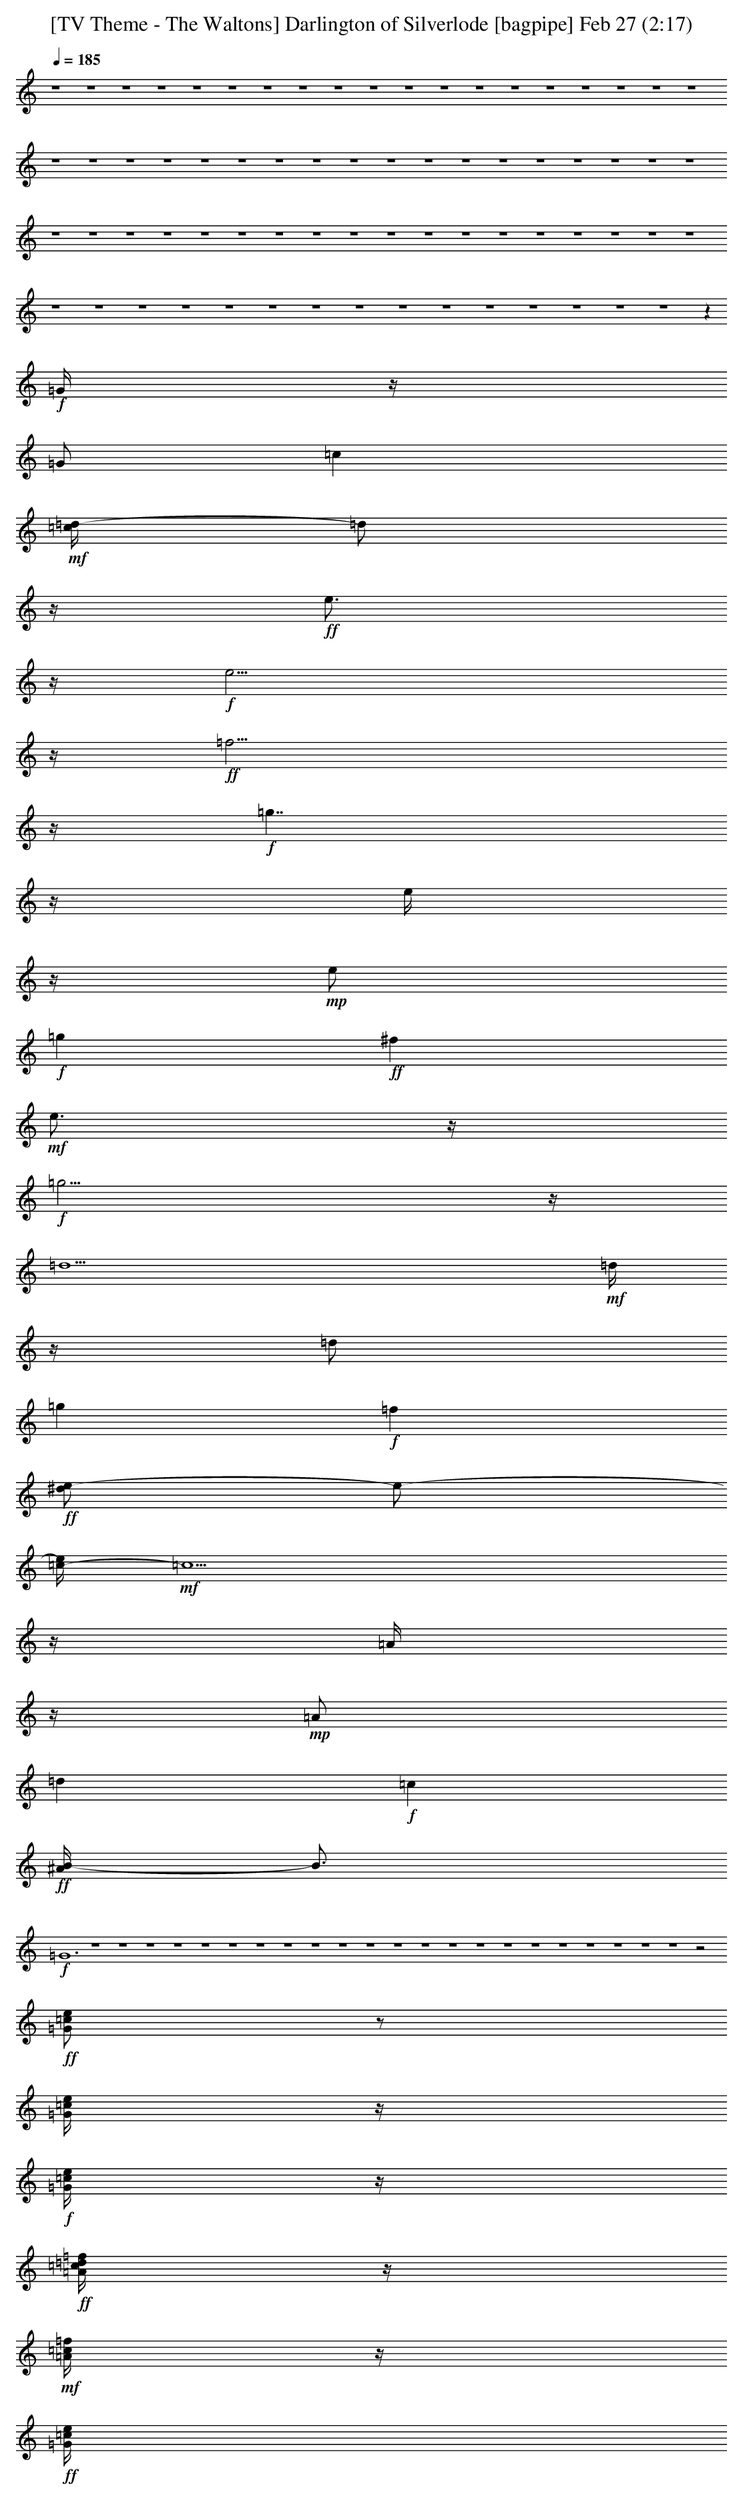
X:1
T: [TV Theme - The Waltons] Darlington of Silverlode [bagpipe] Feb 27 (2:17)
L: 1/4
K: C
Q: 1/4=185
z4 z4 z4 z4 z4 z4 z4 z4 z4 z4 z4 z4 z4 z4 z4 z4 z4 z4 z4 z4 z4 z4 z4 z4 z4 z4 z4 z4 z4 z4 z4 z4 z4 z4 z4 z4 z4 z4 z4 z4 z4 z4 z4 z4 z4 z4 z4 z4 z4 z4 z4 z4 z4 z4 z4 z4 z4 z4 z4 z4 z4 z4 z4 z4 z4 z4 z4 z4 z4 z4 z
+f+ =G/4
z/4
=G/2
=c
+mf+ [=c/4=d/4-]
=d/2
z/4
+ff+ e3/4
z/4
+f+ e11/4
z/4
+ff+ =f11/4
z/4
+f+ =g7/4
z/4
e/4
z/4
+mp+ e/2
+f+ =g
+ff+ ^f
+mf+ e3/4
z/4
+f+ =g11/4
z/4
=d5
+mf+ =d/4
z/4
=d/2
=g
+f+ =f
+ff+ [^d/2e/2-]
e/2-
[=c/4-e/4]
+mf+ =c15/2
z/4
=A/4
z/4
+mp+ =A/2
=d
+f+ =c
+ff+ [^A/4B/4-]
B3/4
+f+ =G6
z4 z4 z4 z4 z4 z4 z4 z4 z4 z4 z4 z4 z4 z4 z4 z4 z4 z4 z4 z4 z4 z4 z2
+ff+ [=G/2=c/2e/2]
z/2
[=G/4=c/4e/4]
z/4
+f+ [=G/4=c/4e/4]
z/4
+ff+ [=A/4=c/4=d/4=f/4]
z/4
+mf+ [=A/4=c/4=f/4]
z/4
+ff+ [=G/4=c/4e/4]
